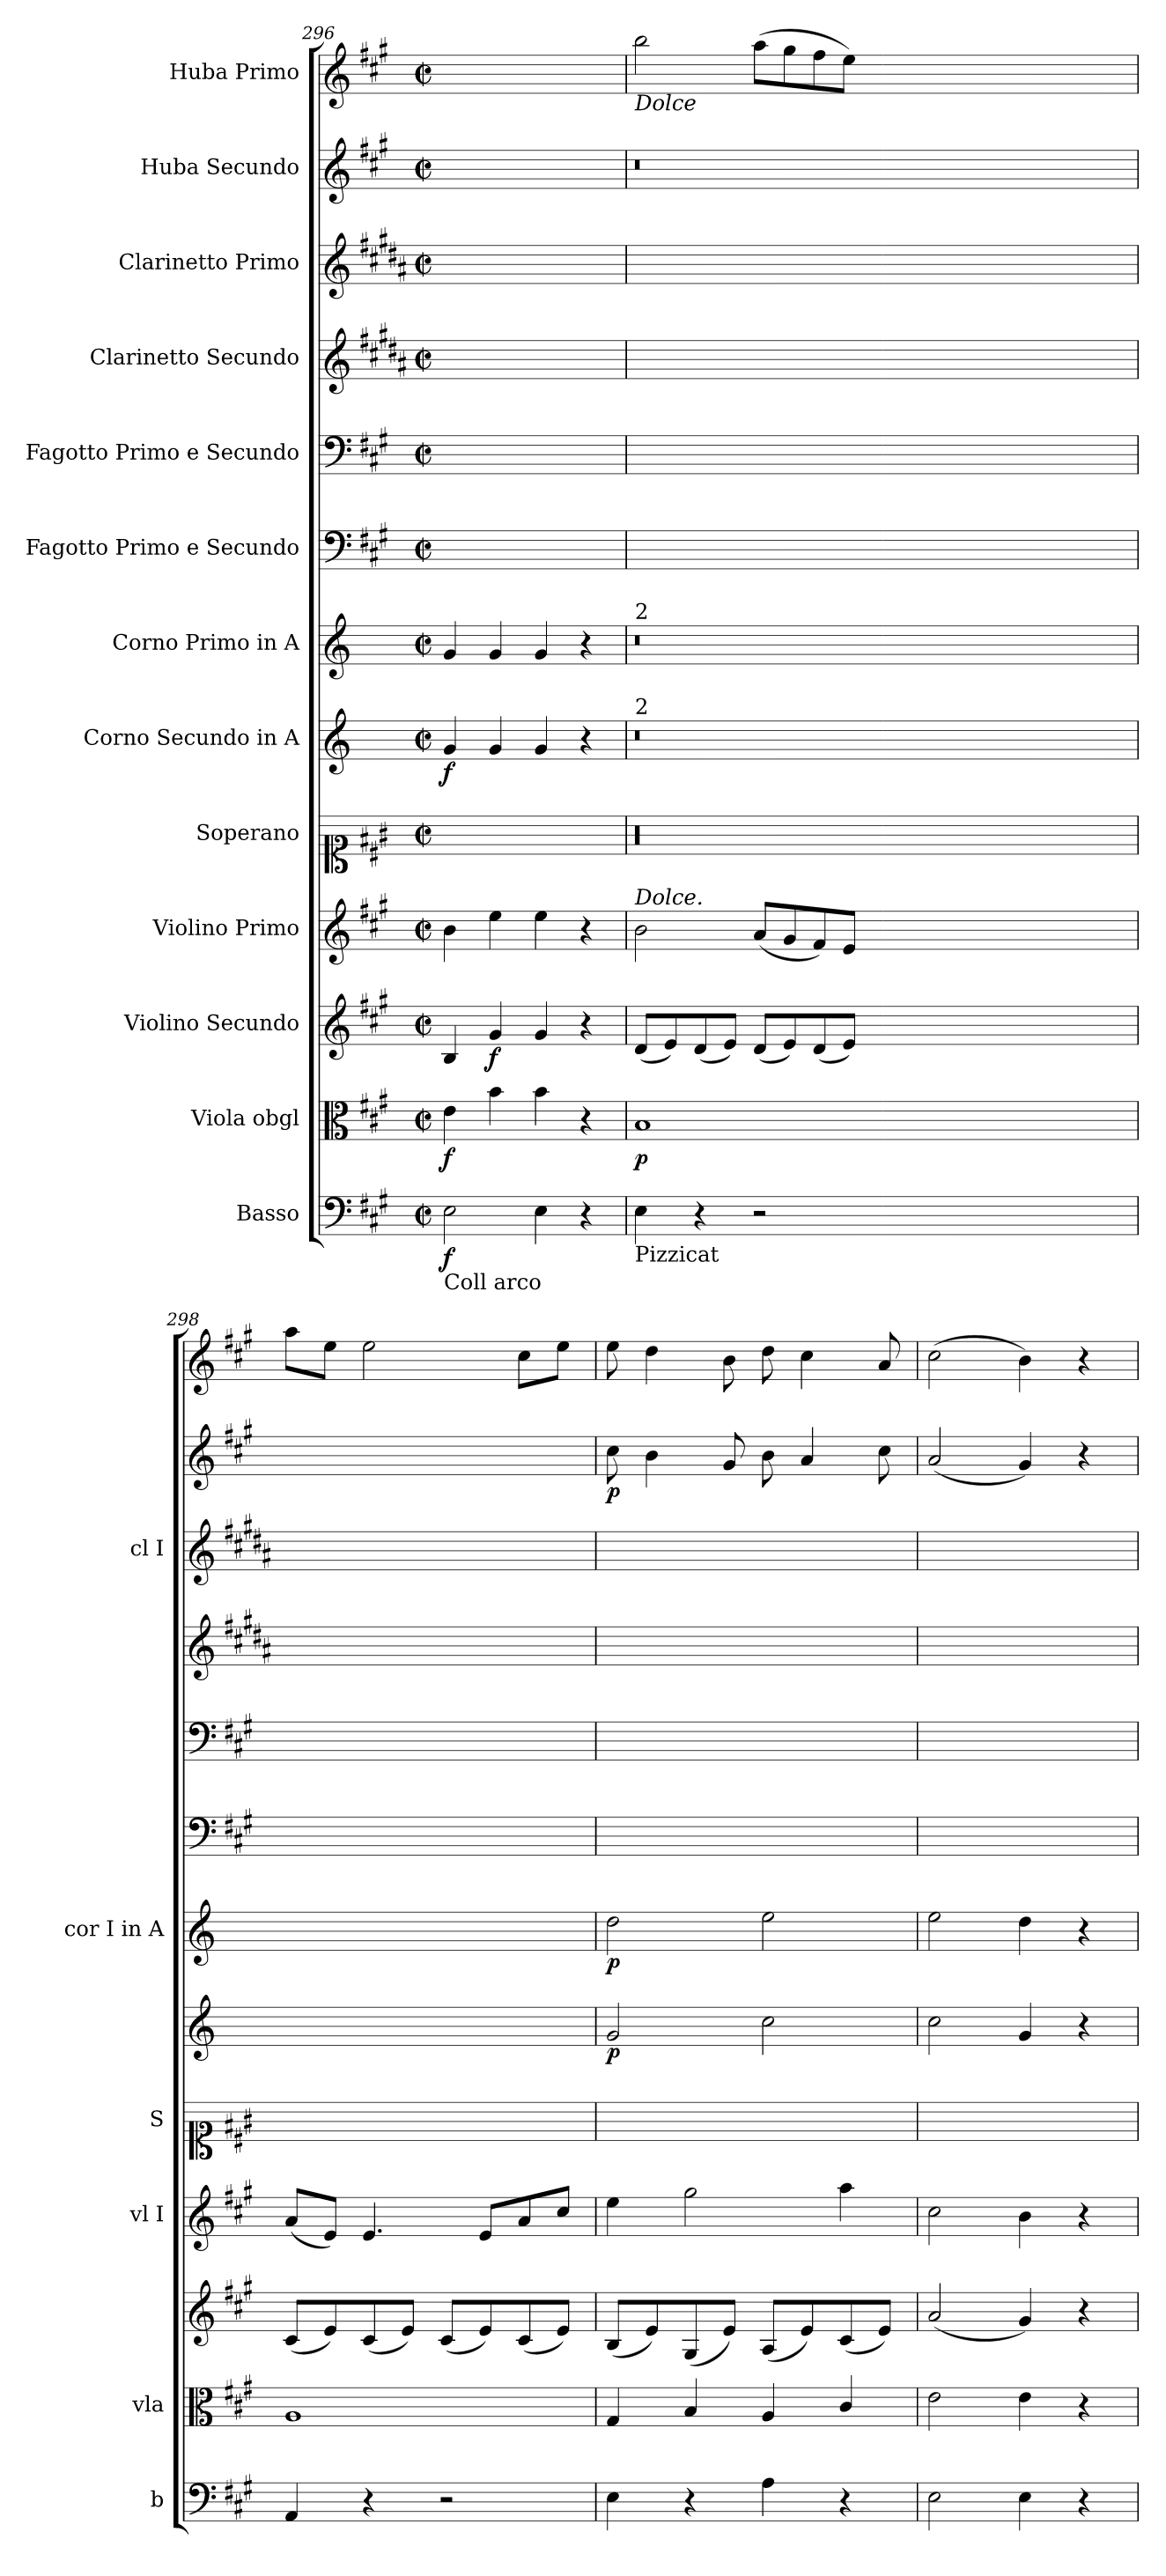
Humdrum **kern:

**kern	**dynam	**kern	**dynam	**kern	**dynam	**kern	**dynam	**kern	**kern	**dynam	**kern	**dynam	**kern	**kern	**kern	**kern	**kern	**dynam	**kern
*part13	*part13	*part12	*part12	*part11	*part11	*part10	*part10	*part9	*part8	*part8	*part7	*part7	*part6	*part5	*part4	*part3	*part2	*part2	*part1
*staff13	*staff13	*staff12	*staff12	*staff11	*staff11	*staff10	*staff10	*staff9	*staff8	*staff8	*staff7	*staff7	*staff6	*staff5	*staff4	*staff3	*staff2	*staff2	*staff1
*I"Basso	*	*I"Viola obgl	*	*I"Violino Secundo	*	*I"Violino Primo	*	*I"Soperano	*I"Corno Secundo in A	*	*I"Corno Primo in A	*	*I"Fagotto Primo e Secundo	*I"Fagotto Primo e Secundo	*I"Clarinetto Secundo	*I"Clarinetto Primo	*I"Huba Secundo	*	*I"Huba Primo
*I'b	*	*I'vla	*	*	*	*I'vl I	*	*I'S	*	*	*I'cor I in A	*	*	*	*	*I'cl I	*	*	*
*clefF4	*	*clefC3	*	*clefG2	*	*clefG2	*	*clefC1	*clefG2	*	*clefG2	*	*clefF4	*clefF4	*clefG2	*clefG2	*clefG2	*	*clefG2
*	*	*	*	*	*	*	*	*	*ITrd2c3	*	*ITrd2c3	*	*	*	*ITrd1c2	*ITrd1c2	*	*	*
*k[f#c#g#]	*	*k[f#c#g#]	*	*k[f#c#g#]	*	*k[f#c#g#]	*	*k[f#c#g#]	*k[f#c#g#]	*	*k[f#c#g#]	*	*k[f#c#g#]	*k[f#c#g#]	*k[f#c#g#]	*k[f#c#g#]	*k[f#c#g#]	*	*k[f#c#g#]
*M2/2	*	*M2/2	*	*M2/2	*	*M2/2	*	*M2/2	*M2/2	*	*M2/2	*	*M2/2	*M2/2	*M2/2	*M2/2	*M2/2	*	*M2/2
*met(c|)	*	*met(c|)	*	*met(c|)	*	*met(c|)	*	*met(c|)	*met(c|)	*	*met(c|)	*	*met(c|)	*met(c|)	*met(c|)	*met(c|)	*met(c|)	*	*met(c|)
=296	=296	=296	=296	=296	=296	=296	=296	=296	=296	=296	=296	=296	=296	=296	=296	=296	=296	=296	=296
!LO:TX:b:t=Coll arco	!	!	!	!	!	!	!	!	!	!	!	!	!	!	!	!	!	!	!
!	!	!	!	!	!	!	!	!	!	!	!	!LO:DY:b	!	!	!	!	!	!	!
2E\	f	4e\	f	4B/	.	4b\	.	1ryy	4e/	f	4e/	for	2E\yy	2E\yy	1ryy	1ryy	1ryy	.	1ryy
.	.	4b\	.	4g#/	f	4ee\	.	.	4e/	.	4e/	.	.	.	.	.	.	.	.
4E\	.	4b\	.	4g#/	.	4ee\	.	.	4e/	.	4e/	.	4E\yy	4E\yy	.	.	.	.	.
4r	.	4r	.	4r	.	4r	.	.	4r	.	4r	.	4ryy	4ryy	.	.	.	.	.
=297	=297	=297	=297	=297	=297	=297	=297	=297	=297	=297	=297	=297	=297	=297	=297	=297	=297	=297	=297
!	!	!	!	!	!	!	!	!	!	!	!	!	!	!	!	!	!	!	!LO:TX:b:i:t=Dolce
!	!	!	!	!	!	!	!	!	!	!	!LO:TX:a:t=2	!	!	!	!	!	!	!	!
!	!	!	!	!	!	!	!	!	!LO:TX:a:t=2	!	!	!	!	!	!	!	!	!	!
!	!	!	!	!	!	!LO:TX:a:i:t=Dolce.	!	!	!	!	!	!	!	!	!	!	!	!	!
!LO:TX:b:t=Pizzicat	!	!	!	!	!	!	!	!	!	!	!	!	!	!	!	!	!	!	!
!	!	!	!	!	!LO:DY:b	!	!LO:DY:b	!	!	!	!	!	!	!	!	!	!	!	!
4E\	.	1B	p	(8d/L	p&colon;	2b\	pia&colon;	00r	0r	.	0r	.	4E\yy	4E\yy	1ryy	1ryy	0r	.	2bb\
.	.	.	.	8e/)	.	.	.	.	.	.	.	.	.	.	.	.	.	.	.
4r	.	.	.	(8d/	.	.	.	.	.	.	.	.	4ryy	4ryy	.	.	.	.	.
.	.	.	.	8e/J)	.	.	.	.	.	.	.	.	.	.	.	.	.	.	.
2r	.	.	.	(8d/L	.	(8a/L	.	.	.	.	.	.	2ryy	2ryy	.	.	.	.	(8aa\L
.	.	.	.	8e/)	.	8g#/	.	.	.	.	.	.	.	.	.	.	.	.	8gg#\
.	.	.	.	(8d/	.	8f#/)	.	.	.	.	.	.	.	.	.	.	.	.	8ff#\
.	.	.	.	8e/J)	.	8e/J	.	.	.	.	.	.	.	.	.	.	.	.	8ee\J)
0.ryy	.	0.ryy	.	0.ryy	.	0.ryy	.	.	.	.	.	.	0.ryy	0.ryy	0.ryy	0.ryy	.	.	0.ryy
.	.	.	.	.	.	.	.	.	0ryy	.	0ryy	.	.	.	.	.	0ryy	.	.
=298	=298	=298	=298	=298	=298	=298	=298	=298	=298	=298	=298	=298	=298	=298	=298	=298	=298	=298	=298
4AA/	.	1A	.	(8c#/L	.	(8a/L	.	1ryy	1ryy	.	1ryy	.	4AA/yy	4AA/yy	1ryy	1ryy	1ryy	.	8aa\L
.	.	.	.	8e/)	.	8e/J)	.	.	.	.	.	.	.	.	.	.	.	.	8ee\J
4r	.	.	.	(8c#/	.	4.e/	.	.	.	.	.	.	4ryy	4ryy	.	.	.	.	2ee\
.	.	.	.	8e/J)	.	.	.	.	.	.	.	.	.	.	.	.	.	.	.
2r	.	.	.	(8c#/L	.	.	.	.	.	.	.	.	2ryy	2ryy	.	.	.	.	.
.	.	.	.	8e/)	.	8e/L	.	.	.	.	.	.	.	.	.	.	.	.	.
.	.	.	.	(8c#/	.	8a/	.	.	.	.	.	.	.	.	.	.	.	.	8cc#\L
.	.	.	.	8e/J)	.	8cc#/J	.	.	.	.	.	.	.	.	.	.	.	.	8ee\J
=299	=299	=299	=299	=299	=299	=299	=299	=299	=299	=299	=299	=299	=299	=299	=299	=299	=299	=299	=299
4E\	.	4G#/	.	(8B/L	.	4ee\	.	1ryy	2e/	p	2b\	p	4E\yy	4E\yy	1ryy	1ryy	8cc#\	p	8ee\
.	.	.	.	8e/)	.	.	.	.	.	.	.	.	.	.	.	.	4b\	.	4dd\
4r	.	4B/	.	(8G#/	.	2gg#\	.	.	.	.	.	.	4ryy	4ryy	.	.	.	.	.
.	.	.	.	8e/J)	.	.	.	.	.	.	.	.	.	.	.	.	8g#/	.	8b\
4A\	.	4A/	.	(8A/L	.	.	.	.	2a\	.	2cc#\	.	4A\yy	4A\yy	.	.	8b\	.	8dd\
.	.	.	.	8e/)	.	.	.	.	.	.	.	.	.	.	.	.	4a/	.	4cc#\
4r	.	4c#/	.	(8c#/	.	4aa\	.	.	.	.	.	.	4ryy	4ryy	.	.	.	.	.
.	.	.	.	8e/J)	.	.	.	.	.	.	.	.	.	.	.	.	8cc#\	.	8a/
=300	=300	=300	=300	=300	=300	=300	=300	=300	=300	=300	=300	=300	=300	=300	=300	=300	=300	=300	=300
2E\	.	2e\	.	(2a/	.	2cc#\	.	1ryy	2a\	.	2cc#\	.	2E\yy	2E\yy	1ryy	1ryy	(2a/	.	(2cc#\
4E\	.	4e\	.	4g#/)	.	4b\	.	.	4e/	.	4b\	.	4E\yy	4E\yy	.	.	4g#/)	.	4b\)
4r	.	4r	.	4r	.	4r	.	.	4r	.	4r	.	4ryy	4ryy	.	.	4r	.	4r
=	=	=	=	=	=	=	=	=	=	=	=	=	=	=	=	=	=	=	=
*-	*-	*-	*-	*-	*-	*-	*-	*-	*-	*-	*-	*-	*-	*-	*-	*-	*-	*-	*-
